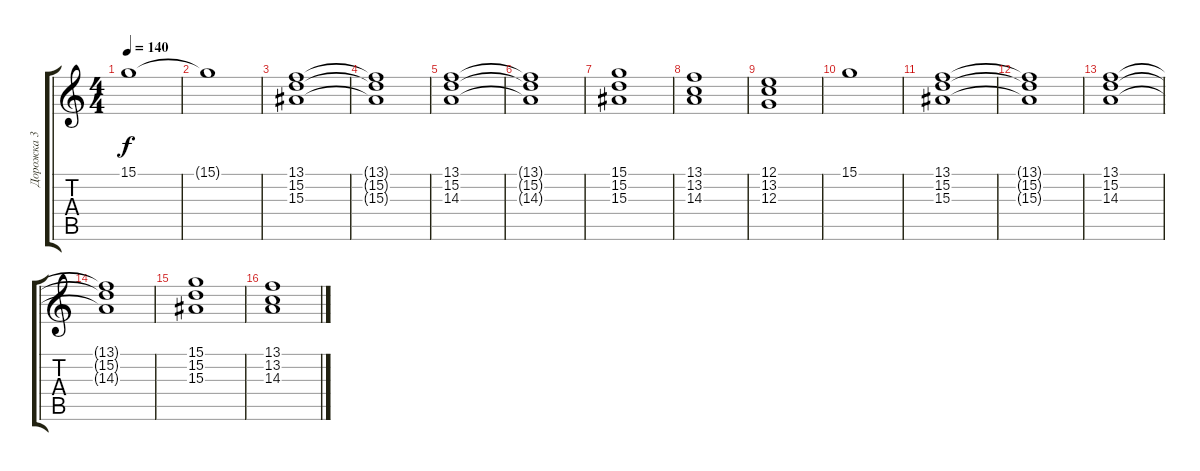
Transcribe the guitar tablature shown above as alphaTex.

\track ("Дорожка 3" "Дорожка 3") {instrument stringensemble1}
\staff {score tabs}
\tuning (E4 B3 G3 D3 A2 E2) {hide}
\ts (4 4)
\tempo 140
\clef g2
\ks c
15.1.1{dy f} |
15.1{t}.1 |
(13.1 15.2 15.3).1 |
(13.1{t} 15.2{t} 15.3{t}).1 |
(13.1 15.2 14.3).1 |
(13.1{t} 15.2{t} 14.3{t}).1 |
(15.1 15.2 15.3).1 |
(13.1 13.2 14.3).1 |
(12.1 13.2 12.3).1 |
15.1.1 |
(13.1 15.2 15.3).1 |
(13.1{t} 15.2{t} 15.3{t}).1 |
(13.1 15.2 14.3).1 |
(13.1{t} 15.2{t} 14.3{t}).1 |
(15.1 15.2 15.3).1 |
(13.1 13.2 14.3).1
